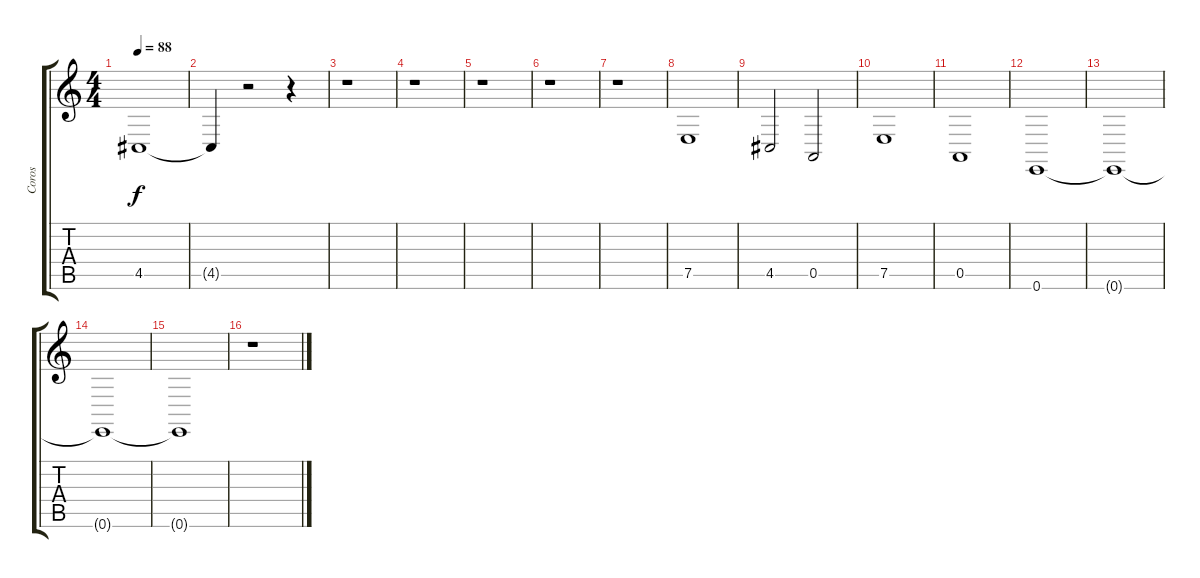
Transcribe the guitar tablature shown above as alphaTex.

\track ("Coros" "Coros") {instrument synthvoice}
\staff {score tabs}
\tuning (E4 B3 G3 D3 A2 E2) {hide}
\ts (4 4)
\tempo 88
\clef g2
\ks c
4.5.1{dy f} |
4.5{t}.4 r.2 r.4 |
r.1 |
r.1 |
r.1 |
r.1 |
r.1 |
7.5.1 |
4.5.2 0.5.2 |
7.5.1 |
0.5.1 |
0.6.1 |
0.6{t}.1 |
0.6{t}.1 |
0.6{t}.1 |
r.1
